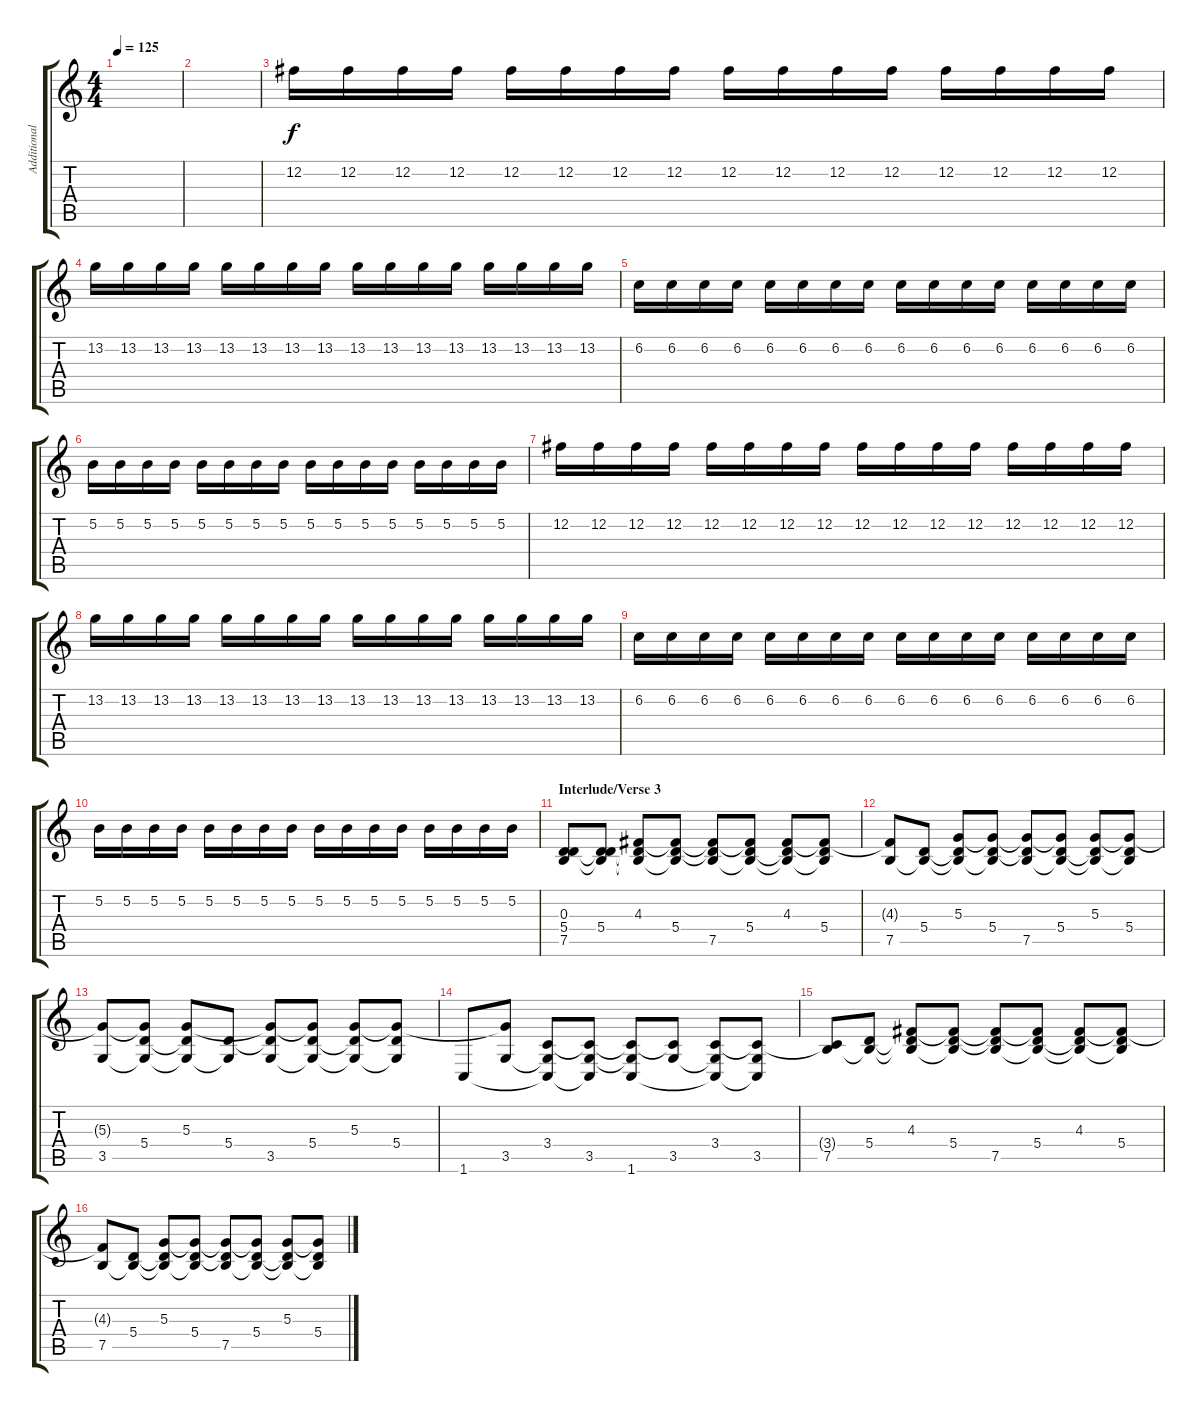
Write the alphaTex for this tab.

\track ("Additional Guitar" "Additional") {instrument distortionguitar}
\staff {score tabs}
\tuning (B3 Gb3 D3 A2 E2 B1) {hide}
\ts (4 4)
\tempo 125
\clef g2
\ks c
|
|
12.2.16 12.2.16 12.2.16 12.2.16 12.2.16 12.2.16 12.2.16 12.2.16 12.2.16 12.2.16 12.2.16 12.2.16 12.2.16 12.2.16 12.2.16 12.2.16 |
13.2.16 13.2.16 13.2.16 13.2.16 13.2.16 13.2.16 13.2.16 13.2.16 13.2.16 13.2.16 13.2.16 13.2.16 13.2.16 13.2.16 13.2.16 13.2.16 |
6.2.16 6.2.16 6.2.16 6.2.16 6.2.16 6.2.16 6.2.16 6.2.16 6.2.16 6.2.16 6.2.16 6.2.16 6.2.16 6.2.16 6.2.16 6.2.16 |
5.2.16 5.2.16 5.2.16 5.2.16 5.2.16 5.2.16 5.2.16 5.2.16 5.2.16 5.2.16 5.2.16 5.2.16 5.2.16 5.2.16 5.2.16 5.2.16 |
12.2.16 12.2.16 12.2.16 12.2.16 12.2.16 12.2.16 12.2.16 12.2.16 12.2.16 12.2.16 12.2.16 12.2.16 12.2.16 12.2.16 12.2.16 12.2.16 |
13.2.16 13.2.16 13.2.16 13.2.16 13.2.16 13.2.16 13.2.16 13.2.16 13.2.16 13.2.16 13.2.16 13.2.16 13.2.16 13.2.16 13.2.16 13.2.16 |
6.2.16 6.2.16 6.2.16 6.2.16 6.2.16 6.2.16 6.2.16 6.2.16 6.2.16 6.2.16 6.2.16 6.2.16 6.2.16 6.2.16 6.2.16 6.2.16 |
5.2.16 5.2.16 5.2.16 5.2.16 5.2.16 5.2.16 5.2.16 5.2.16 5.2.16 5.2.16 5.2.16 5.2.16 5.2.16 5.2.16 5.2.16 5.2.16 |
\section ("" "Interlude/Verse 3")
(0.3 5.4 7.5).8 (0.3{t} 5.4 7.5{t}).8 (4.3 5.4{t} 7.5{t}).8 (4.3{t} 5.4 7.5{t}).8 (4.3{t} 5.4{t} 7.5).8 (4.3{t} 5.4 7.5{t}).8 (4.3 5.4{t} 7.5{t}).8 (4.3{t} 5.4 7.5{t}).8 |
(4.3{t} 7.5).8 (5.4 7.5{t}).8 (5.3 5.4{t} 7.5{t}).8 (5.3{t} 5.4 7.5{t}).8 (5.3{t} 5.4{t} 7.5).8 (5.3{t} 5.4 7.5{t}).8 (5.3 5.4{t} 7.5{t}).8 (5.3{t} 5.4 7.5{t}).8 |
(5.3{t} 3.5).8 (5.3{t} 5.4 3.5{t}).8 (5.3 5.4{t} 3.5{t}).8 (5.4 3.5{t}).8 (5.3{t} 5.4{t} 3.5).8 (5.3{t} 5.4 3.5{t}).8 (5.3 5.4{t} 3.5{t}).8 (5.3{t} 5.4 3.5{t}).8 |
1.6.8 (5.3{t} 3.5).8 (3.4 3.5{t} 1.6{t}).8 (3.4{t} 3.5 1.6{t}).8 (3.4{t} 3.5{t} 1.6).8 (3.4{t} 3.5).8 (3.4 3.5{t} 1.6{t}).8 (3.4{t} 3.5 1.6{t}).8 |
(3.4{t} 7.5).8 (5.4 7.5{t}).8 (4.3 5.4{t} 7.5{t}).8 (4.3{t} 5.4 7.5{t}).8 (4.3{t} 5.4{t} 7.5).8 (4.3{t} 5.4 7.5{t}).8 (4.3 5.4{t} 7.5{t}).8 (4.3{t} 5.4 7.5{t}).8 |
(4.3{t} 7.5).8 (5.4 7.5{t}).8 (5.3 5.4{t} 7.5{t}).8 (5.3{t} 5.4 7.5{t}).8 (5.3{t} 5.4{t} 7.5).8 (5.3{t} 5.4 7.5{t}).8 (5.3 5.4{t} 7.5{t}).8 (5.3{t} 5.4 7.5{t}).8
